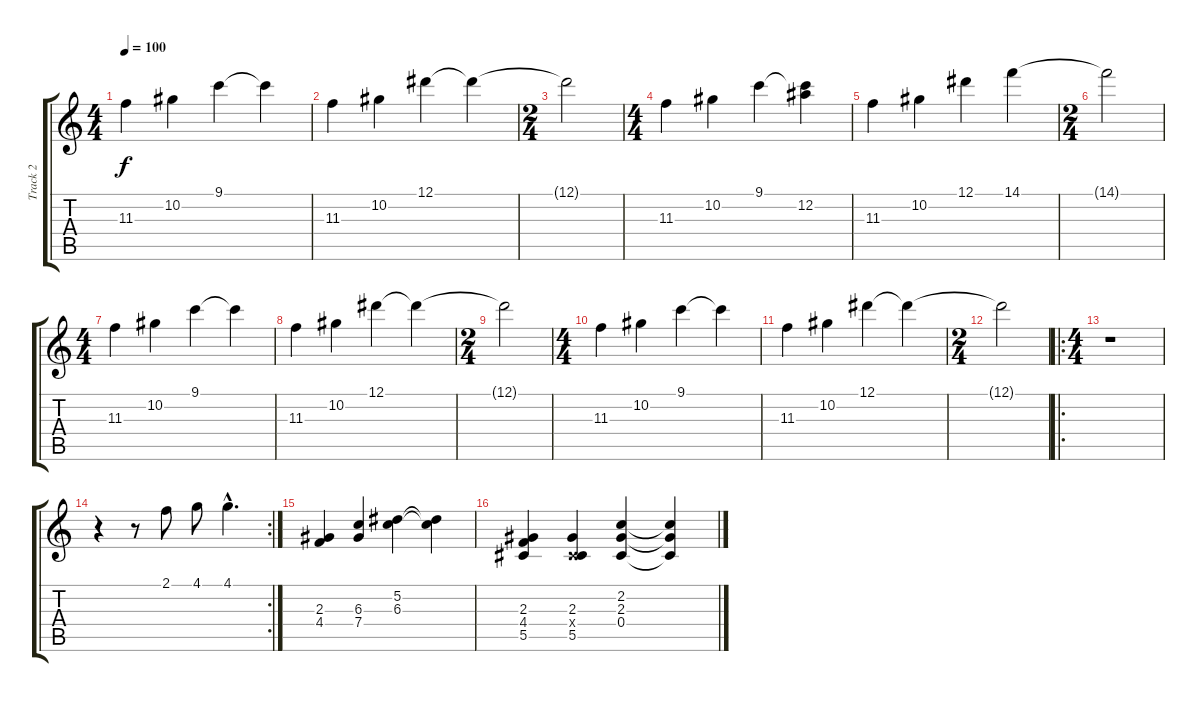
\track ("Track 2" "Track 2") {instrument distortionguitar}
\staff {score tabs}
\tuning (Eb4 Bb3 Gb3 Db3 Ab2 Eb2) {hide}
\ts (4 4)
\tempo 100
\clef g2
\ks c
11.3.4{dy f instrument electricguitarclean} 10.2.4 9.1.4 9.1{t}.4 |
11.3.4 10.2.4 12.1.4 12.1{t}.4 |
\ts (2 4)
12.1{t}.2 |
\ts (4 4)
11.3.4 10.2.4 9.1.4 (9.1{t} 12.2).4 |
11.3.4 10.2.4 12.1.4 14.1.4 |
\ts (2 4)
14.1{t}.2 |
\ts (4 4)
11.3.4 10.2.4 9.1.4 9.1{t}.4 |
11.3.4 10.2.4 12.1.4 12.1{t}.4 |
\ts (2 4)
12.1{t}.2 |
\ts (4 4)
11.3.4 10.2.4 9.1.4 9.1{t}.4 |
11.3.4 10.2.4 12.1.4 12.1{t}.4 |
\ts (2 4)
12.1{t}.2 |
\ro
\ts (4 4)
r.1 |
\rc 2
r.4 r.8 2.1.8 4.1.8 4.1{hac}.4{d} |
(2.3 4.4).4 (6.3 7.4).4 (5.2 6.3).4 (5.2{t} 6.3{t}).4 |
(2.3 4.4 5.5).4 (2.3 0.4{x} 5.5).4 (2.2 2.3 0.4).4 (2.2{t} 2.3{t} 0.4{t}).4
